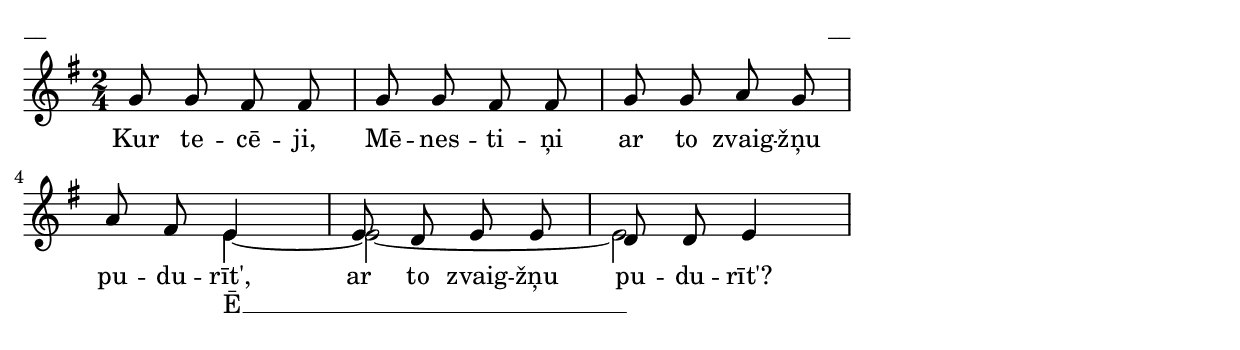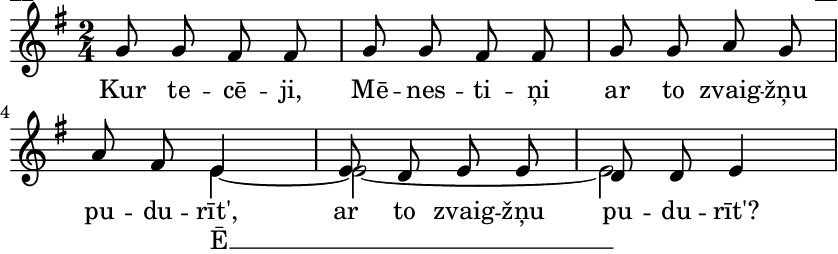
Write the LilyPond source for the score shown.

\version "2.13.18"
#(ly:set-option 'crop #t)

%\header {
%    title = "Kur tecēji, Mēnestiņi"
%} 
\paper {
line-width = 14\cm
left-margin = 0.4\cm
between-system-padding = 0.1\cm
between-system-space = 0.1\cm
}
\layout {
indent = #0
ragged-last = ##f
}


voiceA = \relative c' {
\clef "treble"
\key e \minor
\time 2/4
g'8 g fis fis | g8 g fis fis | g8 g a g| a8 fis e4 |
e8 d e e | d8 d e4
} 

voiceB = \relative c' {
\clef "treble"
\key e \minor
\time 2/4
s2 | s2 | s2 | s4 e4~ | e2~ | e2
} 


lyricA = \lyricmode {
Kur te -- cē -- ji, Mē -- nes -- ti -- ņi 
ar to zvaig -- žņu pu -- du -- rīt', 
ar to zvaig -- žņu pu -- du -- rīt'?
}

lyricB = \lyricmode {
Ē __ _
}



fullScore = <<
\new Staff {
<<
\new Voice = "voiceA" { \voiceOne \autoBeamOff \voiceA }
\new Voice = "voiceB" { \voiceTwo \autoBeamOff \voiceB }
\new Lyrics \lyricsto "voiceA" \lyricA
\new Lyrics \lyricsto "voiceB" \lyricB
>>
}
>>

\score {
\fullScore
\header { piece = "__" opus = "__" }
}
\markup { \with-color #(x11-color 'white) \sans \smaller "__" }
\score {
\unfoldRepeats
\fullScore
\midi {
\context { \Staff \remove "Staff_performer" }
\context { \Voice \consists "Staff_performer" }
}
}


